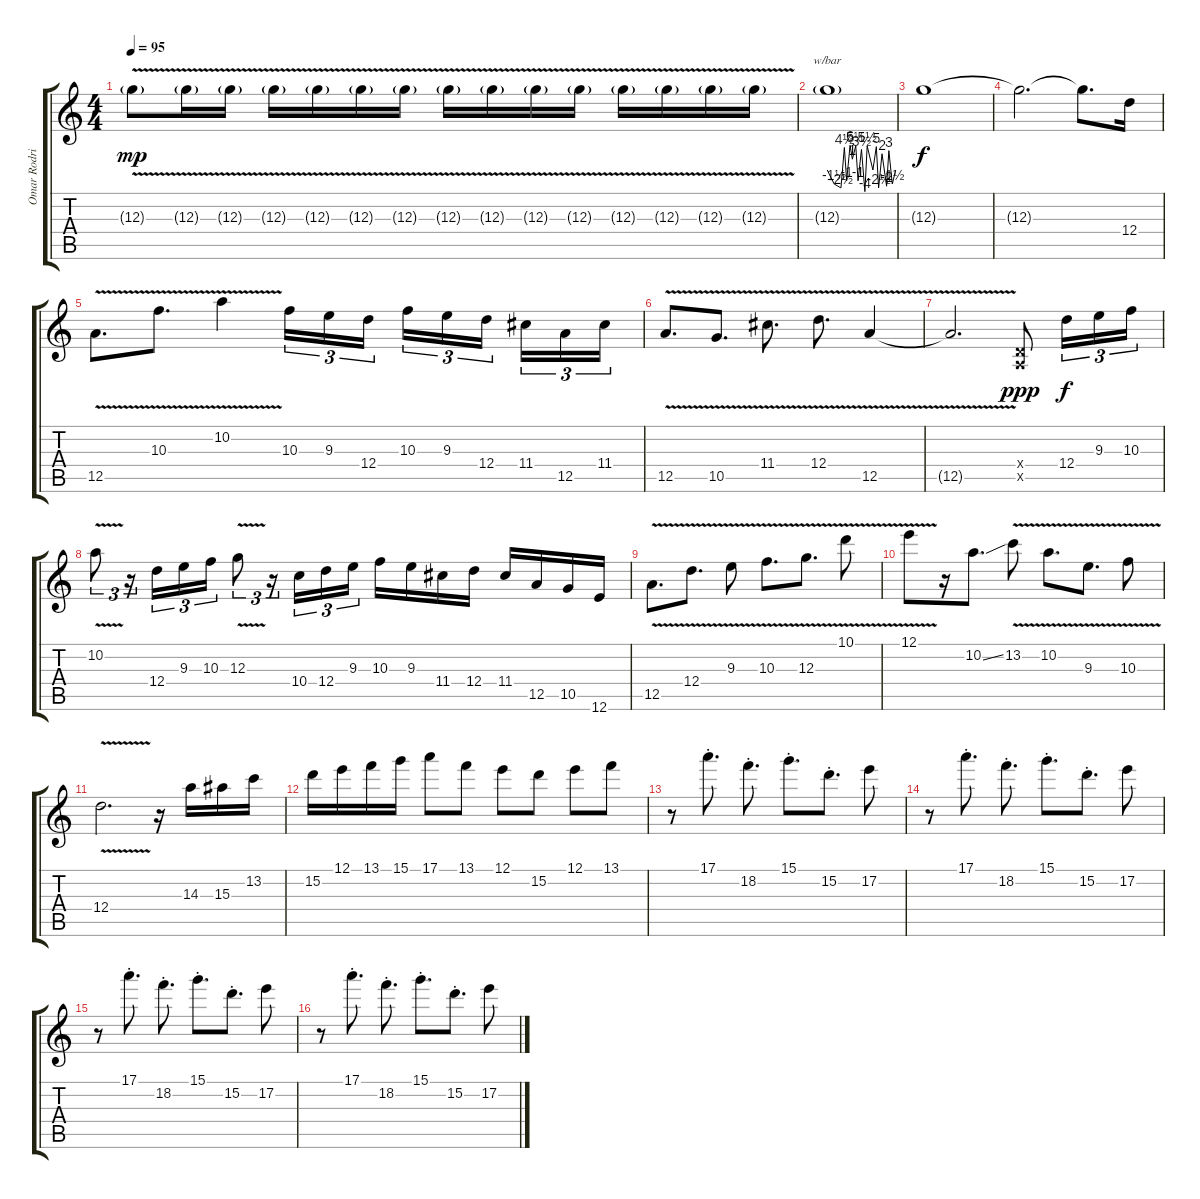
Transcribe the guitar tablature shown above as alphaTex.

\track ("Omar Rodriguez (Solo)" "Omar Rodri") {instrument distortionguitar}
\staff {score tabs}
\tuning (E4 B3 G3 D3 A2 E2) {hide}
\ts (4 4)
\tempo 95
\clef g2
\ks c
12.3{v g}.8{dy mp} 12.3{v g}.16 12.3{v g}.16 12.3{v g}.16 12.3{v g}.16 12.3{v g}.16 12.3{v g}.16 12.3{v g}.16 12.3{v g}.16 12.3{v g}.16 12.3{v g}.16 12.3{v g}.16 12.3{v g}.16 12.3{v g}.16 12.3{v g}.16 |
12.3{g}.1{tbe (custom default 0 0 6 -6 12 -10 15 18 17 -4 20 24 22 4 25 22 27 -4 30 14 33 -16 35 22 40 0 43 20 45 -10 48 8 52 -8 54 12 57 -6 60 0)} |
12.3{t}.1{dy f} |
12.3{t}.2{d} 12.3{t}.8{d} 12.4.16 |
12.5{v}.8{d} 10.3{v}.8{d} 10.2{v}.4 10.3.16{tu (3 2)} 9.3.16{tu (3 2)} 12.4.16{tu (3 2)} 10.3.16{tu (3 2)} 9.3.16{tu (3 2)} 12.4.16{tu (3 2) beam splitsecondary} 11.4.16{tu (3 2)} 12.5.16{tu (3 2)} 11.4.16{tu (3 2)} |
12.5{v}.8{d} 10.5{v}.8{d} 11.4{v}.8{d} 12.4{v}.8{d} 12.5{v}.4 |
12.5{t}.2{d} (0.4{x} 0.5{x}).8{dy ppp} 12.4.16{tu (3 2) dy f} 9.3.16{tu (3 2)} 10.3.16{tu (3 2)} |
10.2{v}.8{tu (3 2)} r.16{tu (3 2)} 12.4.16{tu (3 2)} 9.3.16{tu (3 2)} 10.3.16{tu (3 2)} 12.3{v}.8{tu (3 2)} r.16{tu (3 2)} 10.4.16{tu (3 2)} 12.4.16{tu (3 2)} 9.3.16{tu (3 2)} 10.3.16 9.3.16 11.4.16 12.4.16 11.4.16 12.5.16 10.5.16 12.6.16 |
12.5{v}.8{d} 12.4{v}.8{d} 9.3{v}.8 10.3{v}.8{d} 12.3{v}.8{d} 10.1{v}.8 |
12.1{v}.8 r.16 10.2{ss}.8{d} 13.2{v}.8 10.2{v}.8{d} 9.3{v}.8{d} 10.3{v}.8 |
12.4{v}.2{d} r.16 14.3.16 15.3.16 13.2.16 |
15.2.16 12.1.16 13.1.16 15.1.16 17.1.8 13.1.8 12.1.8 15.2.8 12.1.8 13.1.8 |
r.8 17.1{st}.8{d} 18.2{st}.8{d} 15.1{st}.8{d} 15.2{st}.8{d} 17.2.8 |
r.8 17.1{st}.8{d} 18.2{st}.8{d} 15.1{st}.8{d} 15.2{st}.8{d} 17.2.8 |
r.8 17.1{st}.8{d} 18.2{st}.8{d} 15.1{st}.8{d} 15.2{st}.8{d} 17.2.8 |
r.8 17.1{st}.8{d} 18.2{st}.8{d} 15.1{st}.8{d} 15.2{st}.8{d} 17.2.8
